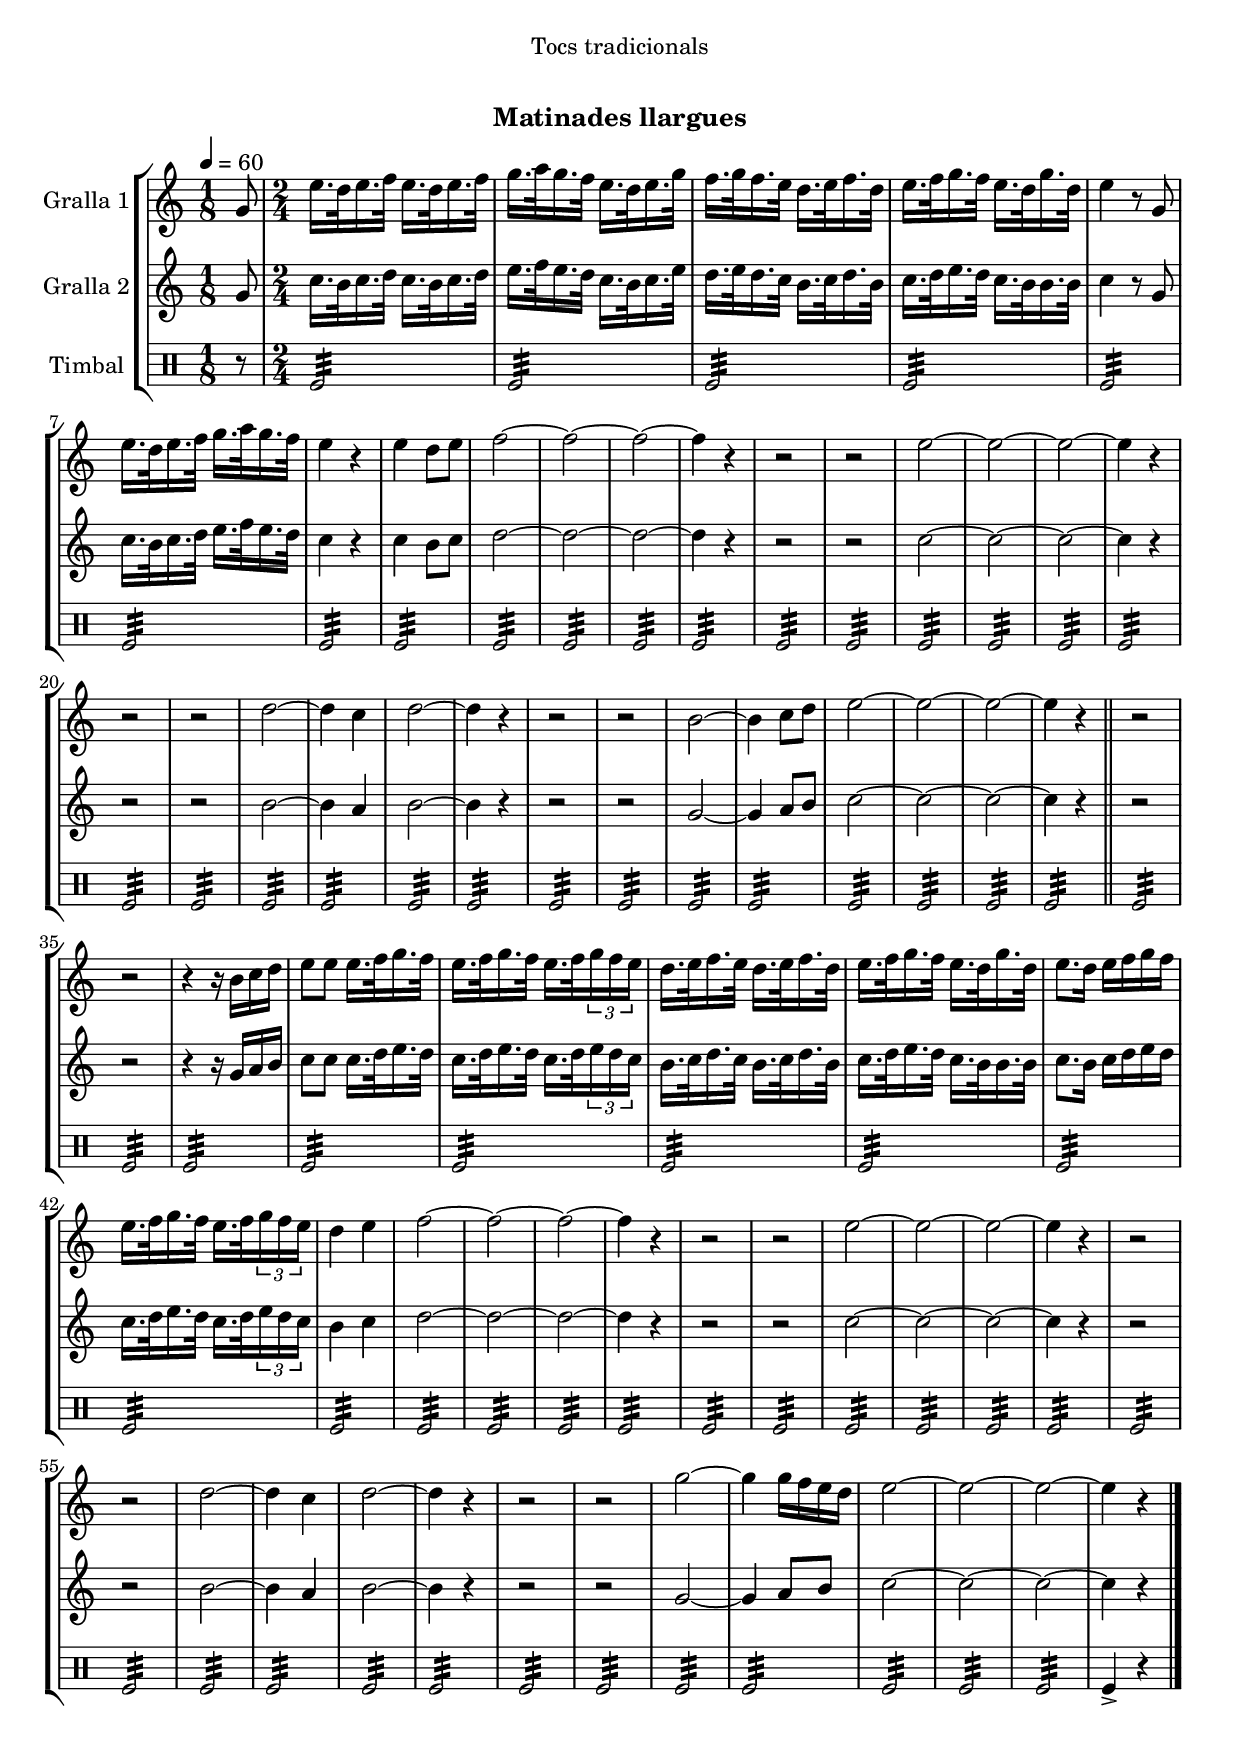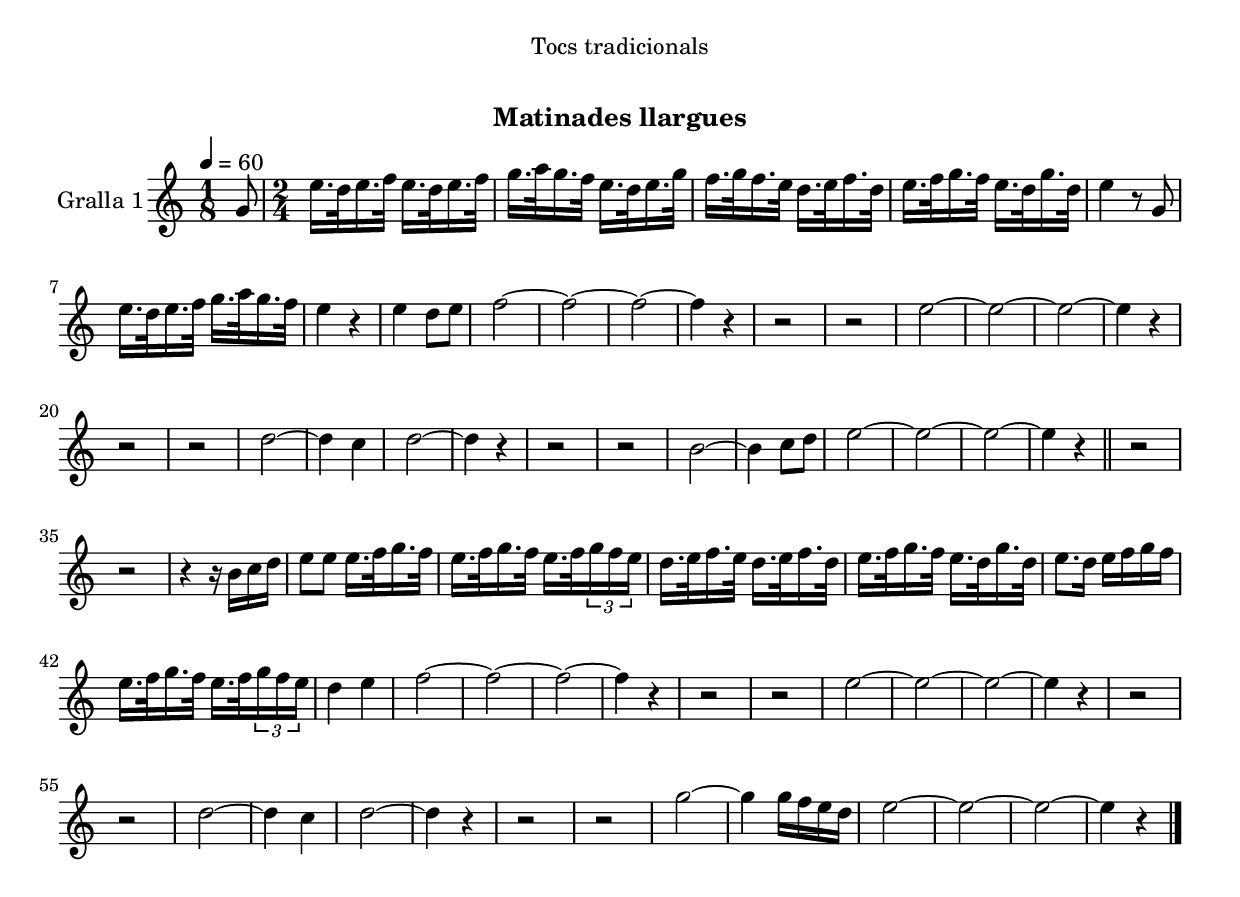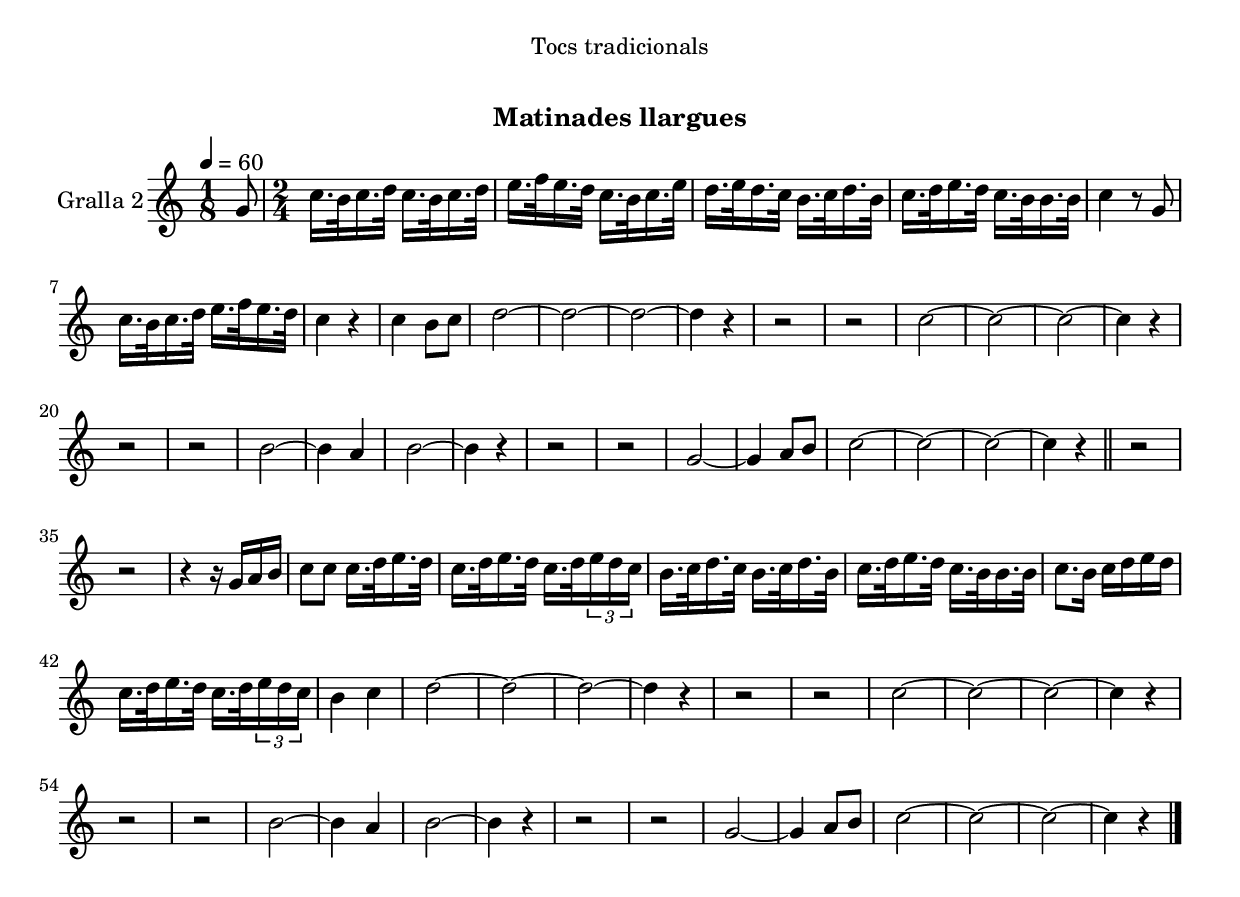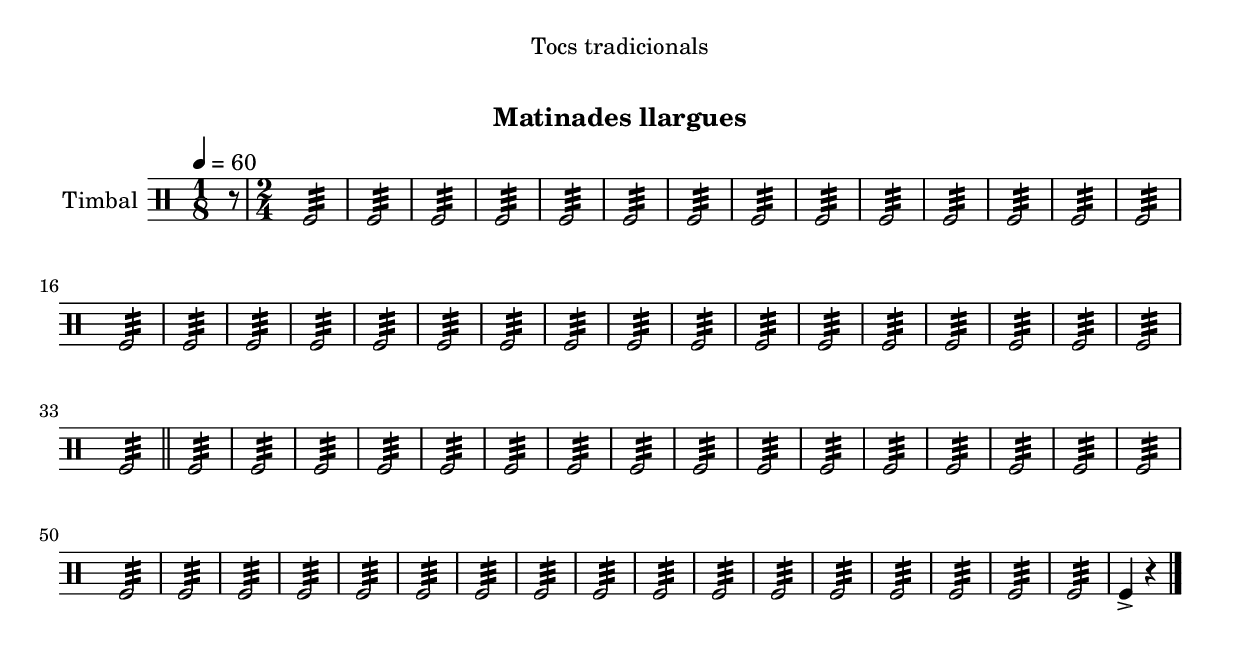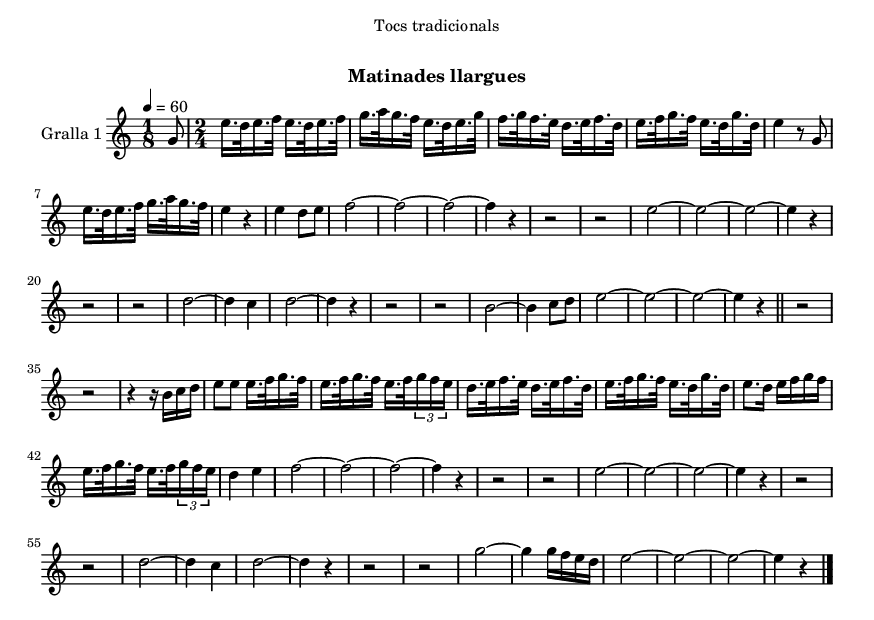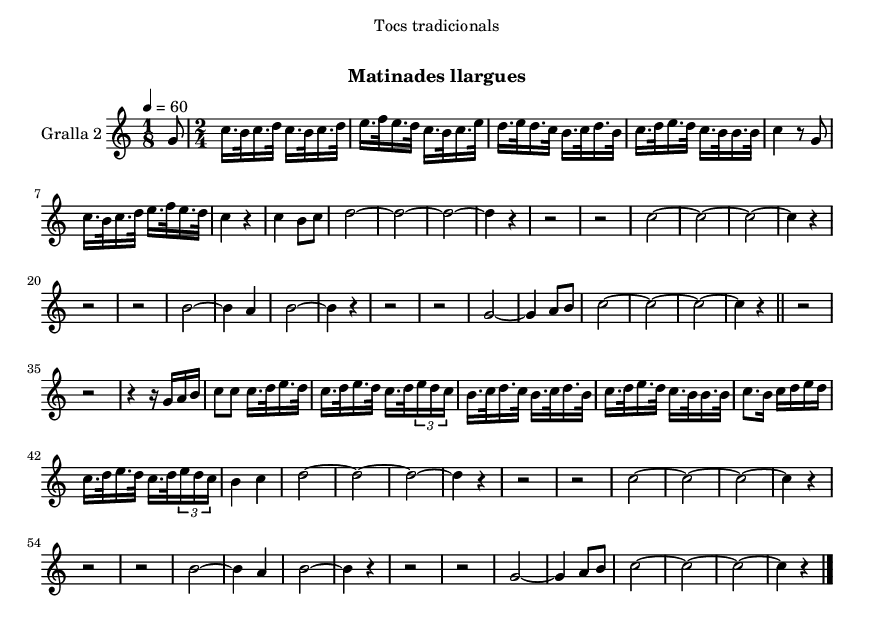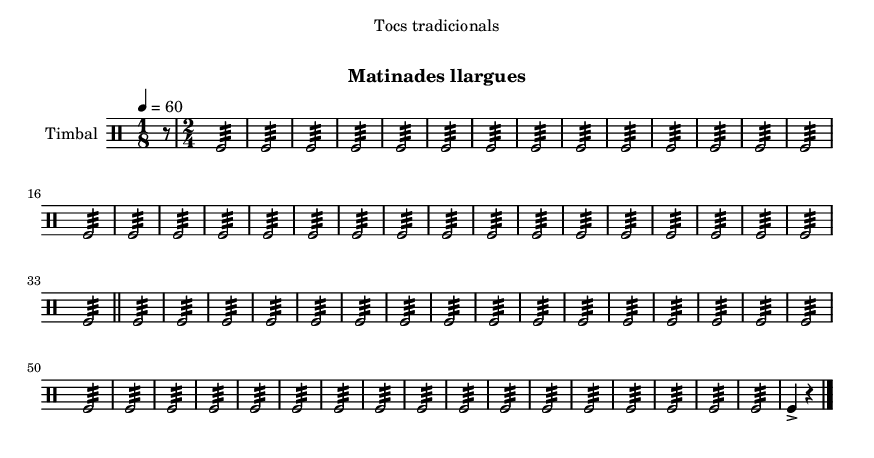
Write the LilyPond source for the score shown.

\version "2.16.0"

\header {
  dedication="Tocs tradicionals"
  title="  "
  subtitle="Matinades llargues"
  subsubtitle=""
  poet=""
  meter=""
  piece=""
  composer=""
  arranger=""
  opus=""
  instrument=""
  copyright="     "
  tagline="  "
}

liniaroAa =
\relative g'
{
  \tempo 4=60
  \clef treble
  \key c \major
  \time 1/8
  g8  |
  \time 2/4   e'16. d32 e16. f32 e16. d32 e16. f32  |
  g16. a32 g16. f32 e16. d32 e16. g32  |
  f16. g32 f16. e32 d16. e32 f16. d32  |
  %05
  e16. f32 g16. f32 e16. d32 g16. d32  |
  e4 r8 g,  |
  e'16. d32 e16. f32 g16. a32 g16. f32  |
  e4 r  |
  e4 d8 e  |
  %10
  f2 ~  |
  f2 ~  |
  f2 ~  |
  f4 r  |
  r2  |
  %15
  r2  |
  e2 ~  |
  e2 ~  |
  e2 ~  |
  e4 r  |
  %20
  r2  |
  r2  |
  d2 ~  |
  d4 c  |
  d2 ~  |
  %25
  d4 r  |
  r2  |
  r2  |
  b2 ~  |
  b4 c8 d  |
  %30
  e2 ~  |
  e2 ~  |
  e2 ~  |
  e4 r  \bar "||"
  r2  |
  %35
  r2  |
  r4 r16 b c d  |
  e8 e e16. f32 g16. f32  |
  e16. f32 g16. f32 e16. f32 \times 2/3 { g16 f e }  |
  d16. e32 f16. e32 d16. e32 f16. d32  |
  %40
  e16. f32 g16. f32 e16. d32 g16. d32  |
  e8. d16 e f g f  |
  e16. f32 g16. f32 e16. f32 \times 2/3 { g16 f e }  |
  d4 e  |
  f2 ~  |
  %45
  f2 ~  |
  f2 ~  |
  f4 r  |
  r2  |
  r2  |
  %50
  e2 ~  |
  e2 ~  |
  e2 ~  |
  e4 r  |
  r2  |
  %55
  r2  |
  d2 ~  |
  d4 c  |
  d2 ~  |
  d4 r  |
  %60
  r2  |
  r2  |
  g2 ~  |
  g4 g16 f e d  |
  e2 ~  |
  %65
  e2 ~  |
  e2 ~  |
  e4 r  \bar "|."
}

liniaroAb =
\relative g'
{
  \tempo 4=60
  \clef treble
  \key c \major
  \time 1/8
  g8  |
  \time 2/4   c16. b32 c16. d32 c16. b32 c16. d32  |
  e16. f32 e16. d32 c16. b32 c16. e32  |
  d16. e32 d16. c32 b16. c32 d16. b32  |
  %05
  c16. d32 e16. d32 c16. b32 b16. b32  |
  c4 r8 g  |
  c16. b32 c16. d32 e16. f32 e16. d32  |
  c4 r  |
  c4 b8 c  |
  %10
  d2 ~  |
  d2 ~  |
  d2 ~  |
  d4 r  |
  r2  |
  %15
  r2  |
  c2 ~  |
  c2 ~  |
  c2 ~  |
  c4 r  |
  %20
  r2  |
  r2  |
  b2 ~  |
  b4 a  |
  b2 ~  |
  %25
  b4 r  |
  r2  |
  r2  |
  g2 ~  |
  g4 a8 b  |
  %30
  c2 ~  |
  c2 ~  |
  c2 ~  |
  c4 r  \bar "||"
  r2  |
  %35
  r2  |
  r4 r16 g a b  |
  c8 c c16. d32 e16. d32  |
  c16. d32 e16. d32 c16. d32 \times 2/3 { e16 d c }  |
  b16. c32 d16. c32 b16. c32 d16. b32  |
  %40
  c16. d32 e16. d32 c16. b32 b16. b32  |
  c8. b16 c d e d  |
  c16. d32 e16. d32 c16. d32 \times 2/3 { e16 d c }  |
  b4 c  |
  d2 ~  |
  %45
  d2 ~  |
  d2 ~  |
  d4 r  |
  r2  |
  r2  |
  %50
  c2 ~  |
  c2 ~  |
  c2 ~  |
  c4 r  |
  r2  |
  %55
  r2  |
  b2 ~  |
  b4 a  |
  b2 ~  |
  b4 r  |
  %60
  r2  |
  r2  |
  g2 ~  |
  g4 a8 b  |
  c2 ~  |
  %65
  c2 ~  |
  c2 ~  |
  c4 r  \bar "|."
}

liniaroAc =
\drummode
{
  \tempo 4=60
  \time 1/8
  r8  |
  \time 2/4   tomfl2:32  |
  tomfl2:32  |
  tomfl2:32  |
  %05
  tomfl2:32  |
  tomfl2:32  |
  tomfl2:32  |
  tomfl2:32  |
  tomfl2:32  |
  %10
  tomfl2:32  |
  tomfl2:32  |
  tomfl2:32  |
  tomfl2:32  |
  tomfl2:32  |
  %15
  tomfl2:32  |
  tomfl2:32  |
  tomfl2:32  |
  tomfl2:32  |
  tomfl2:32  |
  %20
  tomfl2:32  |
  tomfl2:32  |
  tomfl2:32  |
  tomfl2:32  |
  tomfl2:32  |
  %25
  tomfl2:32  |
  tomfl2:32  |
  tomfl2:32  |
  tomfl2:32  |
  tomfl2:32  |
  %30
  tomfl2:32  |
  tomfl2:32  |
  tomfl2:32  |
  tomfl2:32  \bar "||"
  tomfl2:32  |
  %35
  tomfl2:32  |
  tomfl2:32  |
  tomfl2:32  |
  tomfl2:32  |
  tomfl2:32  |
  %40
  tomfl2:32  |
  tomfl2:32  |
  tomfl2:32  |
  tomfl2:32  |
  tomfl2:32  |
  %45
  tomfl2:32  |
  tomfl2:32  |
  tomfl2:32  |
  tomfl2:32  |
  tomfl2:32  |
  %50
  tomfl2:32  |
  tomfl2:32  |
  tomfl2:32  |
  tomfl2:32  |
  tomfl2:32  |
  %55
  tomfl2:32  |
  tomfl2:32  |
  tomfl2:32  |
  tomfl2:32  |
  tomfl2:32  |
  %60
  tomfl2:32  |
  tomfl2:32  |
  tomfl2:32  |
  tomfl2:32  |
  tomfl2:32  |
  %65
  tomfl2:32  |
  tomfl2:32  |
  tomfl4-> r  \bar "|."
}

\book {

\paper {
  print-page-number = false
}

\bookpart {
  \score {
    \new StaffGroup {
      \override Score.RehearsalMark #'self-alignment-X = #LEFT
      <<
        \new Staff \with {instrumentName = #"Gralla 1" } \liniaroAa
        \new Staff \with {instrumentName = #"Gralla 2" } \liniaroAb
        \new DrumStaff \with {instrumentName = #"Timbal" } \liniaroAc
      >>
    }
    \layout {}
  }\score { \unfoldRepeats
    \new StaffGroup {
      \override Score.RehearsalMark #'self-alignment-X = #LEFT
      <<
        \new Staff \with {instrumentName = #"Gralla 1" } \liniaroAa
        \new Staff \with {instrumentName = #"Gralla 2" } \liniaroAb
        \new DrumStaff \with {instrumentName = #"Timbal" } \liniaroAc
      >>
    }
    \midi {}
  }
}

\bookpart {
  \header {}
  \score {
    \new StaffGroup {
      \override Score.RehearsalMark #'self-alignment-X = #LEFT
      <<
        \new Staff \with {instrumentName = #"Gralla 1" } \liniaroAa
      >>
    }
    \layout {}
  }\score { \unfoldRepeats
    \new StaffGroup {
      \override Score.RehearsalMark #'self-alignment-X = #LEFT
      <<
        \new Staff \with {instrumentName = #"Gralla 1" } \liniaroAa
      >>
    }
    \midi {}
  }
}

\bookpart {
  \header {}
  \score {
    \new StaffGroup {
      \override Score.RehearsalMark #'self-alignment-X = #LEFT
      <<
        \new Staff \with {instrumentName = #"Gralla 2" } \liniaroAb
      >>
    }
    \layout {}
  }\score { \unfoldRepeats
    \new StaffGroup {
      \override Score.RehearsalMark #'self-alignment-X = #LEFT
      <<
        \new Staff \with {instrumentName = #"Gralla 2" } \liniaroAb
      >>
    }
    \midi {}
  }
}

\bookpart {
  \header {}
  \score {
    \new StaffGroup {
      \override Score.RehearsalMark #'self-alignment-X = #LEFT
      <<
        \new DrumStaff \with {instrumentName = #"Timbal" } \liniaroAc
      >>
    }
    \layout {}
  }\score { \unfoldRepeats
    \new StaffGroup {
      \override Score.RehearsalMark #'self-alignment-X = #LEFT
      <<
        \new DrumStaff \with {instrumentName = #"Timbal" } \liniaroAc
      >>
    }
    \midi {}
  }
}

}

\book {

\paper {
  print-page-number = false
  #(set-paper-size "a6landscape")
  #(layout-set-staff-size 14)
}

\bookpart {
  \header {}
  \score {
    \new StaffGroup {
      \override Score.RehearsalMark #'self-alignment-X = #LEFT
      <<
        \new Staff \with {instrumentName = #"Gralla 1" } \liniaroAa
      >>
    }
    \layout {}
  }
}

\bookpart {
  \header {}
  \score {
    \new StaffGroup {
      \override Score.RehearsalMark #'self-alignment-X = #LEFT
      <<
        \new Staff \with {instrumentName = #"Gralla 2" } \liniaroAb
      >>
    }
    \layout {}
  }
}

\bookpart {
  \header {}
  \score {
    \new StaffGroup {
      \override Score.RehearsalMark #'self-alignment-X = #LEFT
      <<
        \new DrumStaff \with {instrumentName = #"Timbal" } \liniaroAc
      >>
    }
    \layout {}
  }
}

}

